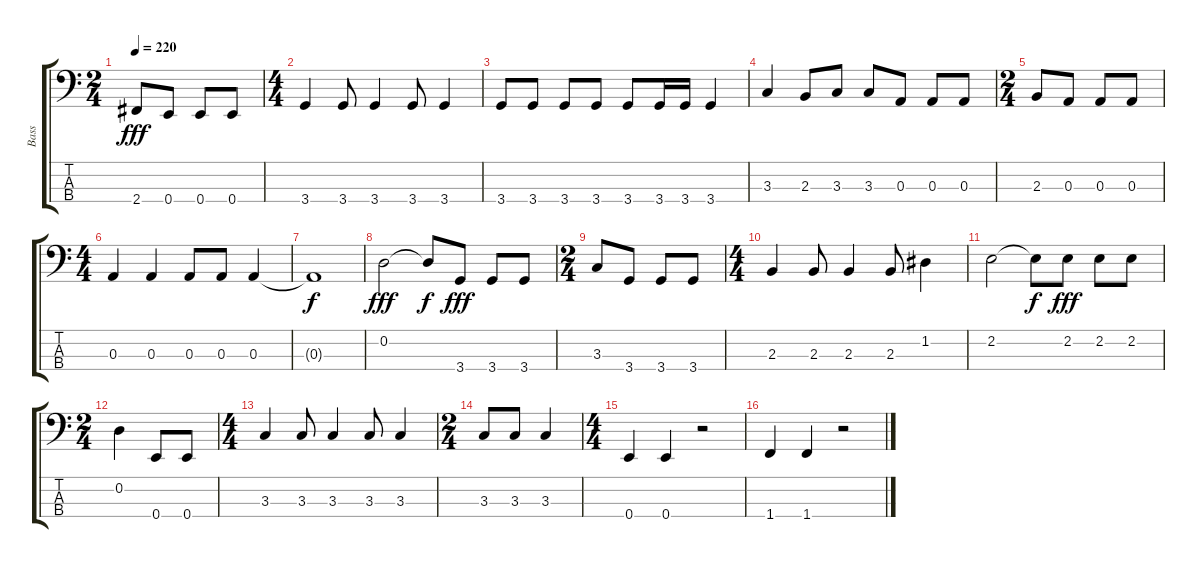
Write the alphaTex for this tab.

\track ("Bass" "Bass") {instrument electricbassfinger}
\staff {score tabs}
\tuning (G2 D2 A1 E1) {hide}
\ts (2 4)
\tempo 220
\clef f4
\ks c
2.4.8{dy fff} 0.4.8 0.4.8 0.4.8 |
\ts (4 4)
3.4.4 3.4.8 3.4.4 3.4.8 3.4.4 |
3.4.8 3.4.8 3.4.8 3.4.8 3.4.8 3.4.16 3.4.16 3.4.4 |
3.3.4 2.3.8 3.3.8 3.3.8 0.3.8 0.3.8 0.3.8 |
\ts (2 4)
2.3.8 0.3.8 0.3.8 0.3.8 |
\ts (4 4)
0.3.4 0.3.4 0.3.8 0.3.8 0.3.4 |
0.3{t}.1{dy f} |
0.2.2{dy fff} 0.2{t}.8{dy f} 3.4.8{dy fff} 3.4.8 3.4.8 |
\ts (2 4)
3.3.8 3.4.8 3.4.8 3.4.8 |
\ts (4 4)
2.3.4 2.3.8 2.3.4 2.3.8 1.2.4 |
2.2.2 2.2{t}.8{dy f} 2.2.8{dy fff} 2.2.8 2.2.8 |
\ts (2 4)
0.2.4 0.4.8 0.4.8 |
\ts (4 4)
3.3.4 3.3.8 3.3.4 3.3.8 3.3.4 |
\ts (2 4)
3.3.8 3.3.8 3.3.4 |
\ts (4 4)
0.4.4 0.4.4 r.2 |
1.4.4 1.4.4 r.2
